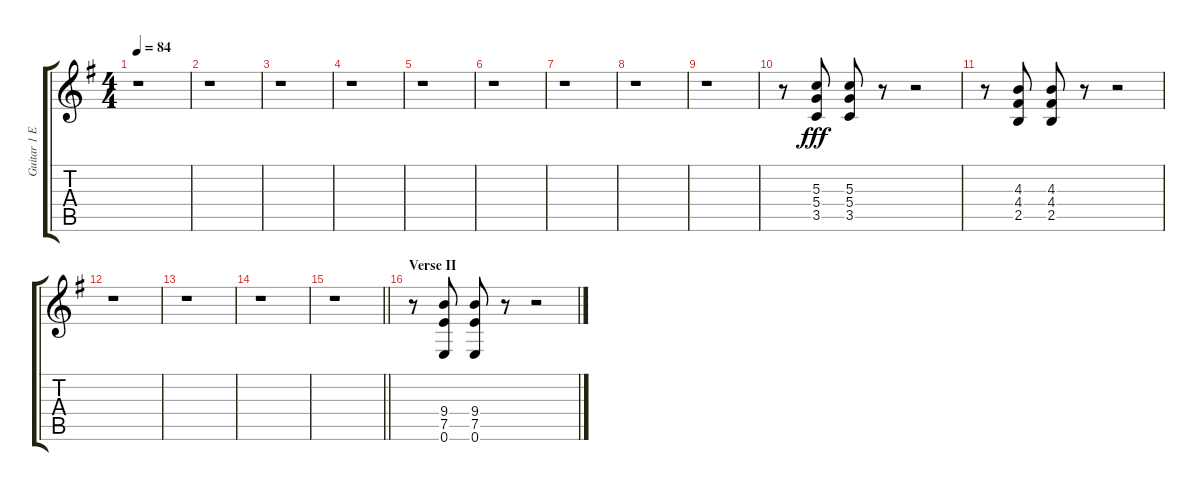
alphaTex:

\track ("Guitar 1 Echo" "Guitar 1 E") {instrument distortionguitar}
\staff {score tabs}
\tuning (E4 B3 G3 D3 A2 E2) {hide}
\ts (4 4)
\tempo 84
\clef g2
\ks g
r.1{dy fff} |
r.1 |
r.1 |
r.1 |
r.1 |
r.1 |
r.1 |
r.1 |
r.1 |
r.8 (5.3 5.4 3.5).8{balance 0} (5.3 5.4 3.5).8{balance 16} r.8 r.2 |
r.8 (4.3 4.4 2.5).8{balance 0} (4.3 4.4 2.5).8{balance 16} r.8 r.2 |
r.1 |
r.1 |
r.1 |
\barLineRight lightlight
r.1 |
\section ("" "Verse II")
r.8 (9.4 7.5 0.6).8{balance 0} (9.4 7.5 0.6).8{balance 16} r.8 r.2
